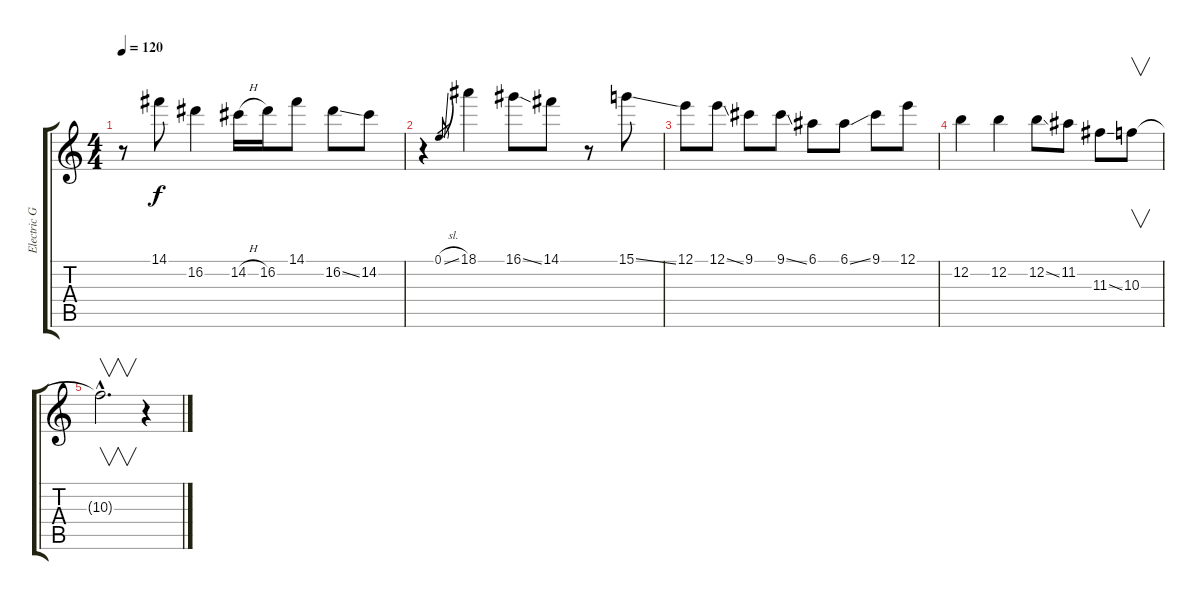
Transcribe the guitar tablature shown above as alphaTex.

\track ("Electric Guitar " "Electric G") {instrument electricguitarclean}
\staff {score tabs}
\tuning (E4 B3 G3 D3 A2 E2) {hide}
\ts (4 4)
\tempo 120
\clef g2
\ks c
r.8{dy f} 14.1.8 16.2.4 14.2{h}.16 16.2.16 14.1.8 16.2{ss}.8 14.2.8 |
r.4 0.1{sl}.8{gr} 18.1.4 16.1{ss}.8 14.1.8 r.8 15.1{ss}.8 |
12.1.8 12.1{ss}.8 9.1.8 9.1{ss}.8 6.1.8 6.1{ss}.8 9.1.8 12.1.8 |
12.2.4 12.2.4 12.2{ss}.8 11.2.8 11.3{ss}.8 10.3.8{v} |
10.3{hac t}.2{v d} r.4
